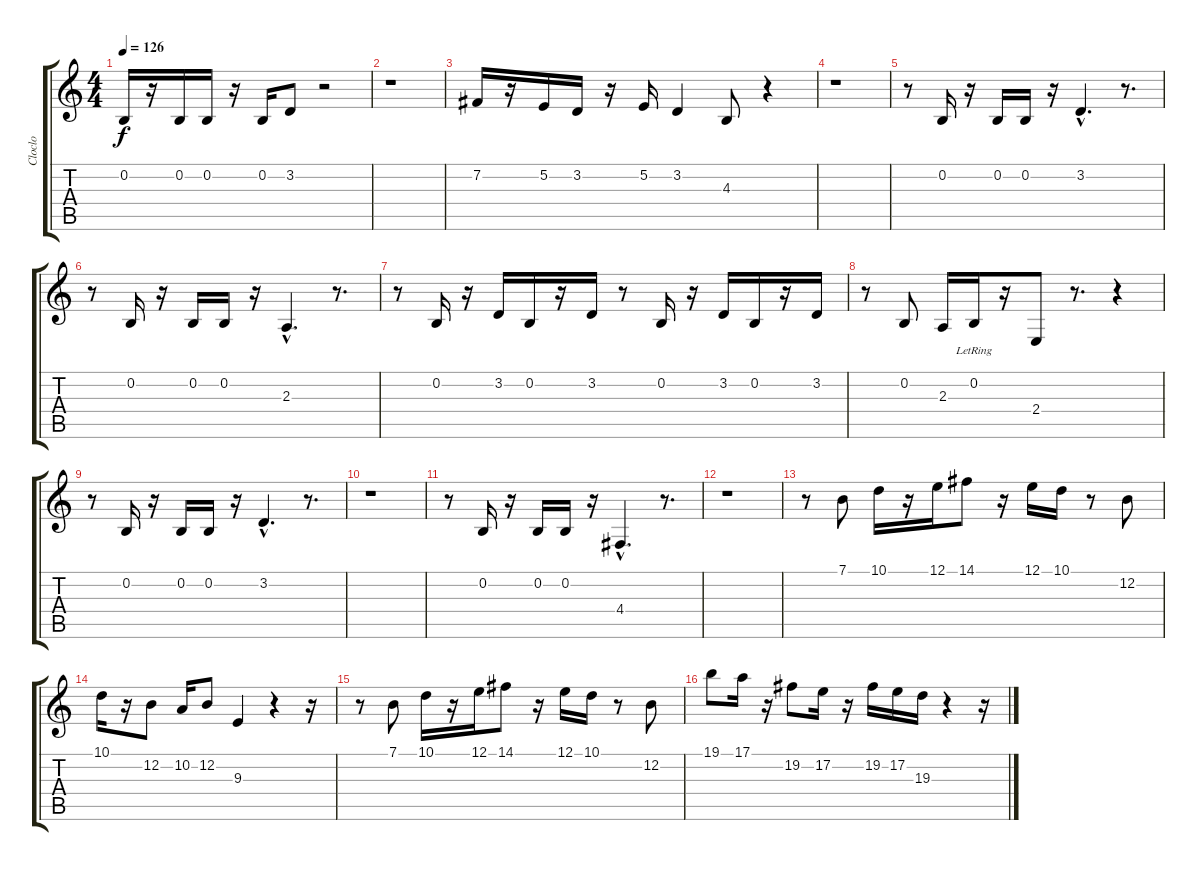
\track ("Cloclo" "Cloclo") {instrument altosax}
\staff {score tabs}
\tuning (E4 B3 G3 D3 A2 E2) {hide}
\ts (4 4)
\tempo 126
\clef g2
\ks c
0.2.16{dy f} r.16 0.2.16 0.2.16 r.16 0.2.16 3.2.8 r.2 |
r.1 |
7.2.16 r.16 5.2.16 3.2.16 r.16 5.2.16 3.2.4 4.3.8 r.4 |
r.1 |
r.8 0.2.16 r.16 0.2.16 0.2.16 r.16 3.2{hac}.4{d} r.8{d} |
r.8 0.2.16 r.16 0.2.16 0.2.16 r.16 2.3{hac}.4{d} r.8{d} |
r.8 0.2.16 r.16 3.2.16 0.2.16 r.16 3.2.16 r.8 0.2.16 r.16 3.2.16 0.2.16 r.16 3.2.16 |
r.8 0.2.8 2.3.16 0.2{lr}.16 r.16 2.4.8 r.8{d} r.4 |
r.8 0.2.16 r.16 0.2.16 0.2.16 r.16 3.2{hac}.4{d} r.8{d} |
r.1 |
r.8 0.2.16 r.16 0.2.16 0.2.16 r.16 4.4{hac}.4{d} r.8{d} |
r.1 |
r.8 7.1.8 10.1.16 r.16 12.1.16 14.1.8 r.16 12.1.16 10.1.16 r.8 12.2.8 |
10.1.16 r.16 12.2.8 10.2.16 12.2.8 9.3.4 r.4 r.16 |
r.8 7.1.8 10.1.16 r.16 12.1.16 14.1.8 r.16 12.1.16 10.1.16 r.8 12.2.8 |
19.1.8 17.1.16 r.16 19.2.8 17.2.16 r.16 19.2.16 17.2.16 19.3.16 r.4 r.16
